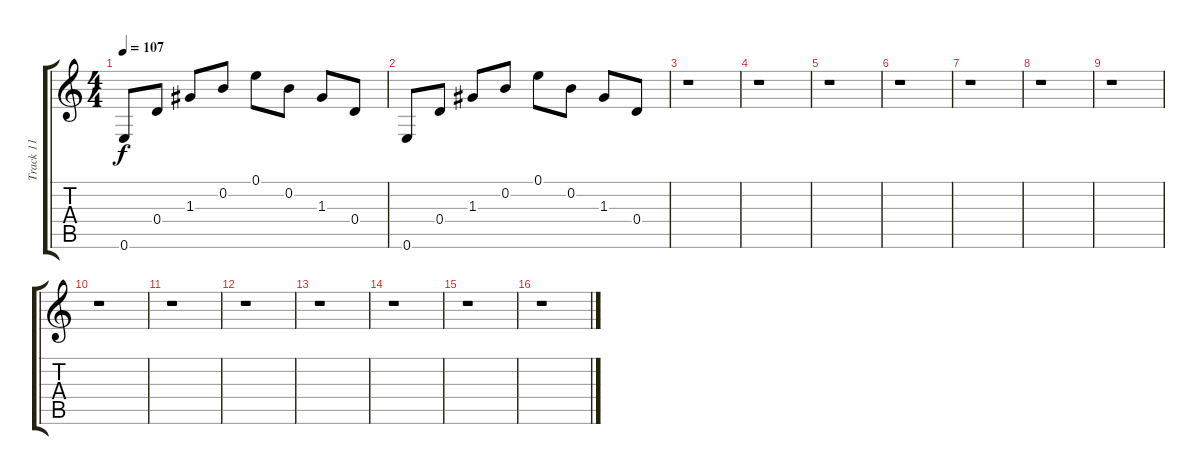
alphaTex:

\track ("Track 11" "Track 11") {instrument acousticguitarsteel}
\staff {score tabs}
\tuning (E4 B3 G3 D3 A2 E2) {hide}
\ts (4 4)
\tempo 107
\clef g2
\ks c
0.6.8{dy f} 0.4.8 1.3.8 0.2.8 0.1.8 0.2.8 1.3.8 0.4.8 |
0.6.8 0.4.8 1.3.8 0.2.8 0.1.8 0.2.8 1.3.8 0.4.8 |
r.1 |
r.1 |
r.1 |
r.1 |
r.1 |
r.1 |
r.1 |
r.1 |
r.1 |
r.1 |
r.1 |
r.1 |
r.1 |
r.1
